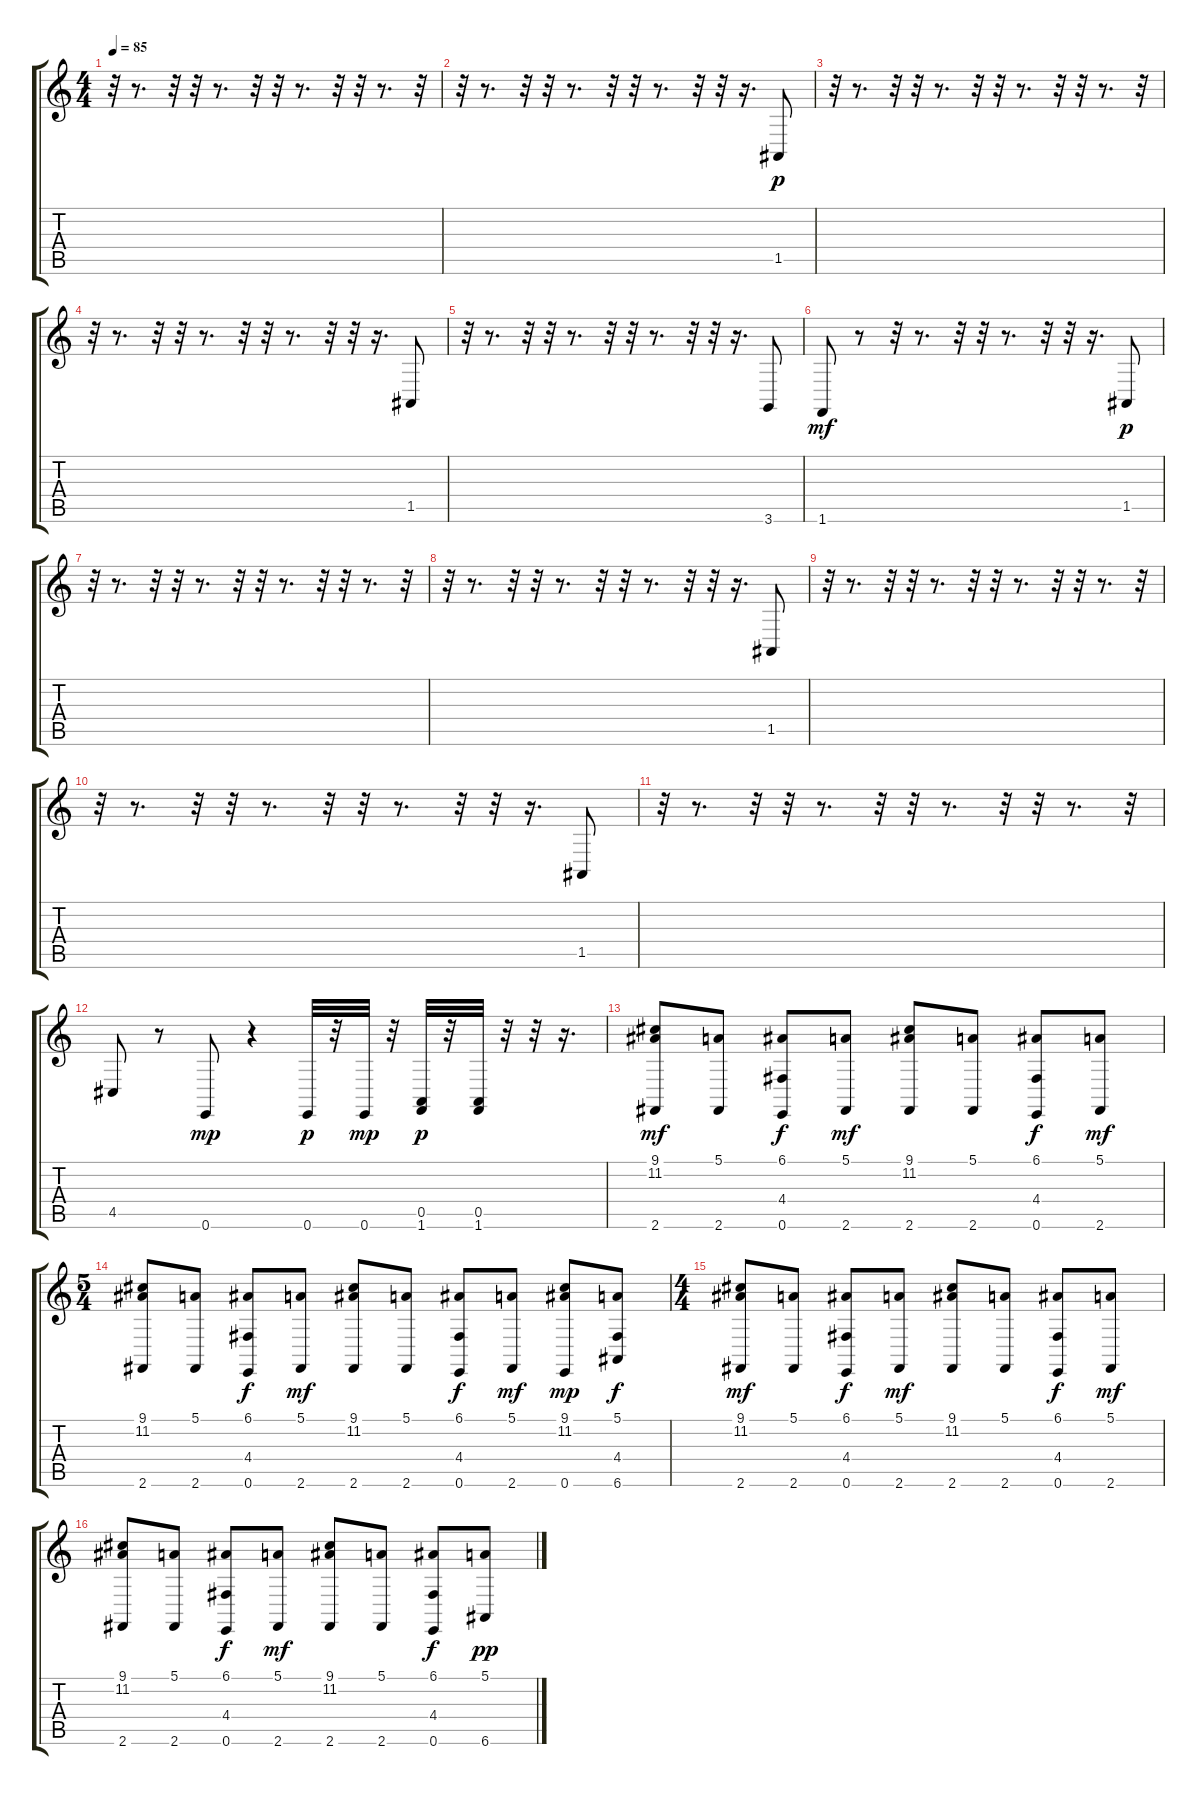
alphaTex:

\track "" {instrument acousticgrandpiano}
\staff {score tabs}
\tuning (E4 B3 G3 D3 A2 E2) {hide}
\ts (4 4)
\tempo 85
\clef g2
\ks c
r.32{dy p} r.8{d} r.32 r.32 r.8{d} r.32 r.32 r.8{d} r.32 r.32 r.8{d} r.32 |
r.32 r.8{d} r.32 r.32 r.8{d} r.32 r.32 r.8{d} r.32 r.32 r.16{d} 1.5.8 |
r.32 r.8{d} r.32 r.32 r.8{d} r.32 r.32 r.8{d} r.32 r.32 r.8{d} r.32 |
r.32 r.8{d} r.32 r.32 r.8{d} r.32 r.32 r.8{d} r.32 r.32 r.16{d} 1.5.8 |
r.32 r.8{d} r.32 r.32 r.8{d} r.32 r.32 r.8{d} r.32 r.32 r.16{d} 3.6.8 |
1.6.8{dy mf} r.8 r.32 r.8{d} r.32 r.32 r.8{d} r.32 r.32 r.16{d} 1.5.8{dy p} |
r.32 r.8{d} r.32 r.32 r.8{d} r.32 r.32 r.8{d} r.32 r.32 r.8{d} r.32 |
r.32 r.8{d} r.32 r.32 r.8{d} r.32 r.32 r.8{d} r.32 r.32 r.16{d} 1.5.8 |
r.32 r.8{d} r.32 r.32 r.8{d} r.32 r.32 r.8{d} r.32 r.32 r.8{d} r.32 |
r.32 r.8{d} r.32 r.32 r.8{d} r.32 r.32 r.8{d} r.32 r.32 r.16{d} 1.5.8 |
r.32 r.8{d} r.32 r.32 r.8{d} r.32 r.32 r.8{d} r.32 r.32 r.8{d} r.32 |
4.5.8 r.8 0.6.8{dy mp} r.4 0.6.32{dy p} r.32 0.6.32{dy mp} r.32 (0.5 1.6).32{dy p} r.32 (0.5 1.6).32 r.32 r.32 r.16{d} |
(9.1 11.2 2.6).8{dy mf} (5.1 2.6).8 (6.1 4.4 0.6).8{dy f} (5.1 2.6).8{dy mf} (9.1 11.2 2.6).8 (5.1 2.6).8 (6.1 4.4 0.6).8{dy f} (5.1 2.6).8{dy mf} |
\ts (5 4)
(9.1 11.2 2.6).8 (5.1 2.6).8 (6.1 4.4 0.6).8{dy f} (5.1 2.6).8{dy mf} (9.1 11.2 2.6).8 (5.1 2.6).8 (6.1 4.4 0.6).8{dy f} (5.1 2.6).8{dy mf} (9.1 11.2 0.6).8{dy mp} (5.1 4.4 6.6).8{dy f} |
\ts (4 4)
(9.1 11.2 2.6).8{dy mf} (5.1 2.6).8 (6.1 4.4 0.6).8{dy f} (5.1 2.6).8{dy mf} (9.1 11.2 2.6).8 (5.1 2.6).8 (6.1 4.4 0.6).8{dy f} (5.1 2.6).8{dy mf} |
(9.1 11.2 2.6).8 (5.1 2.6).8 (6.1 4.4 0.6).8{dy f} (5.1 2.6).8{dy mf} (9.1 11.2 2.6).8 (5.1 2.6).8 (6.1 4.4 0.6).8{dy f} (5.1 6.6).8{dy pp}
